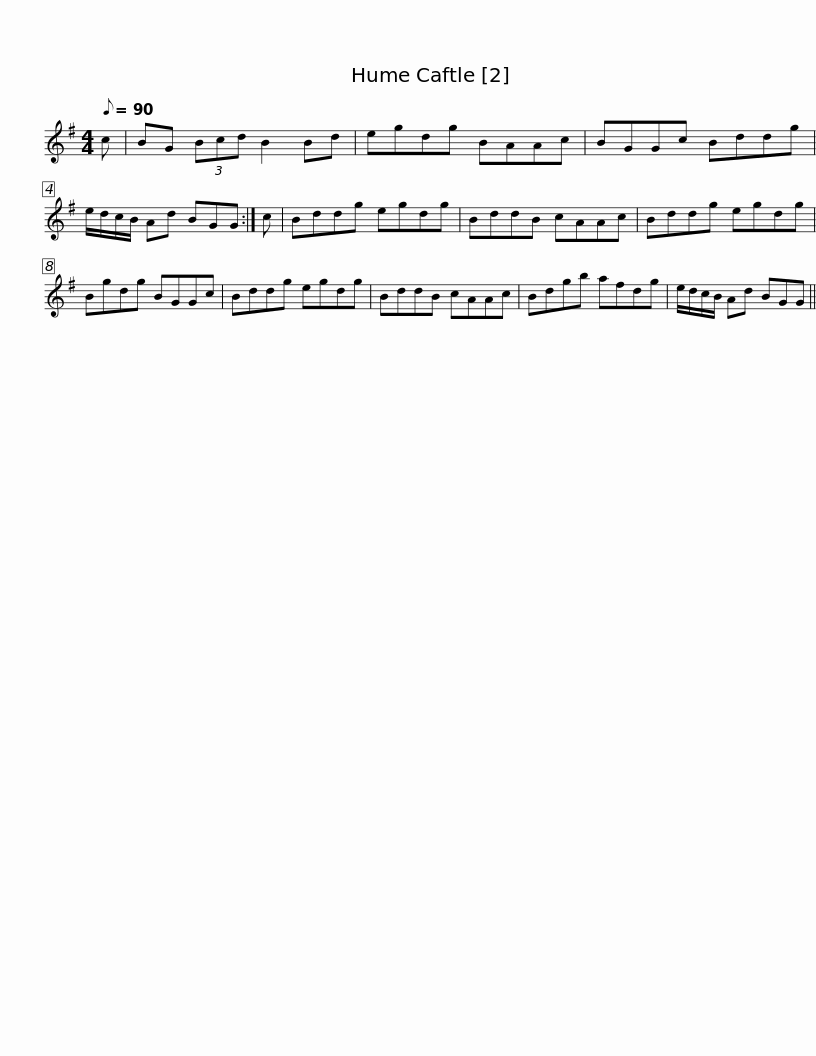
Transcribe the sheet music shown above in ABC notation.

X:1
L:1/8
Q:1/8=90
M:4/4
I:linebreak $
K:G
V:1 treble
V:1
 c | BG (3Bcd B2 Bd | egdg BAAc | BGGc Bddg | e/d/c/B/ Ad BGG :| %5
 c | Bddg egdg |$ BddB cAAc | Bddg egdg | Bgdg BGGc | %10
 Bddg egdg | BddB cAAc |$ Bdgb afdg | e/d/c/B/ Ad BGG || %14
